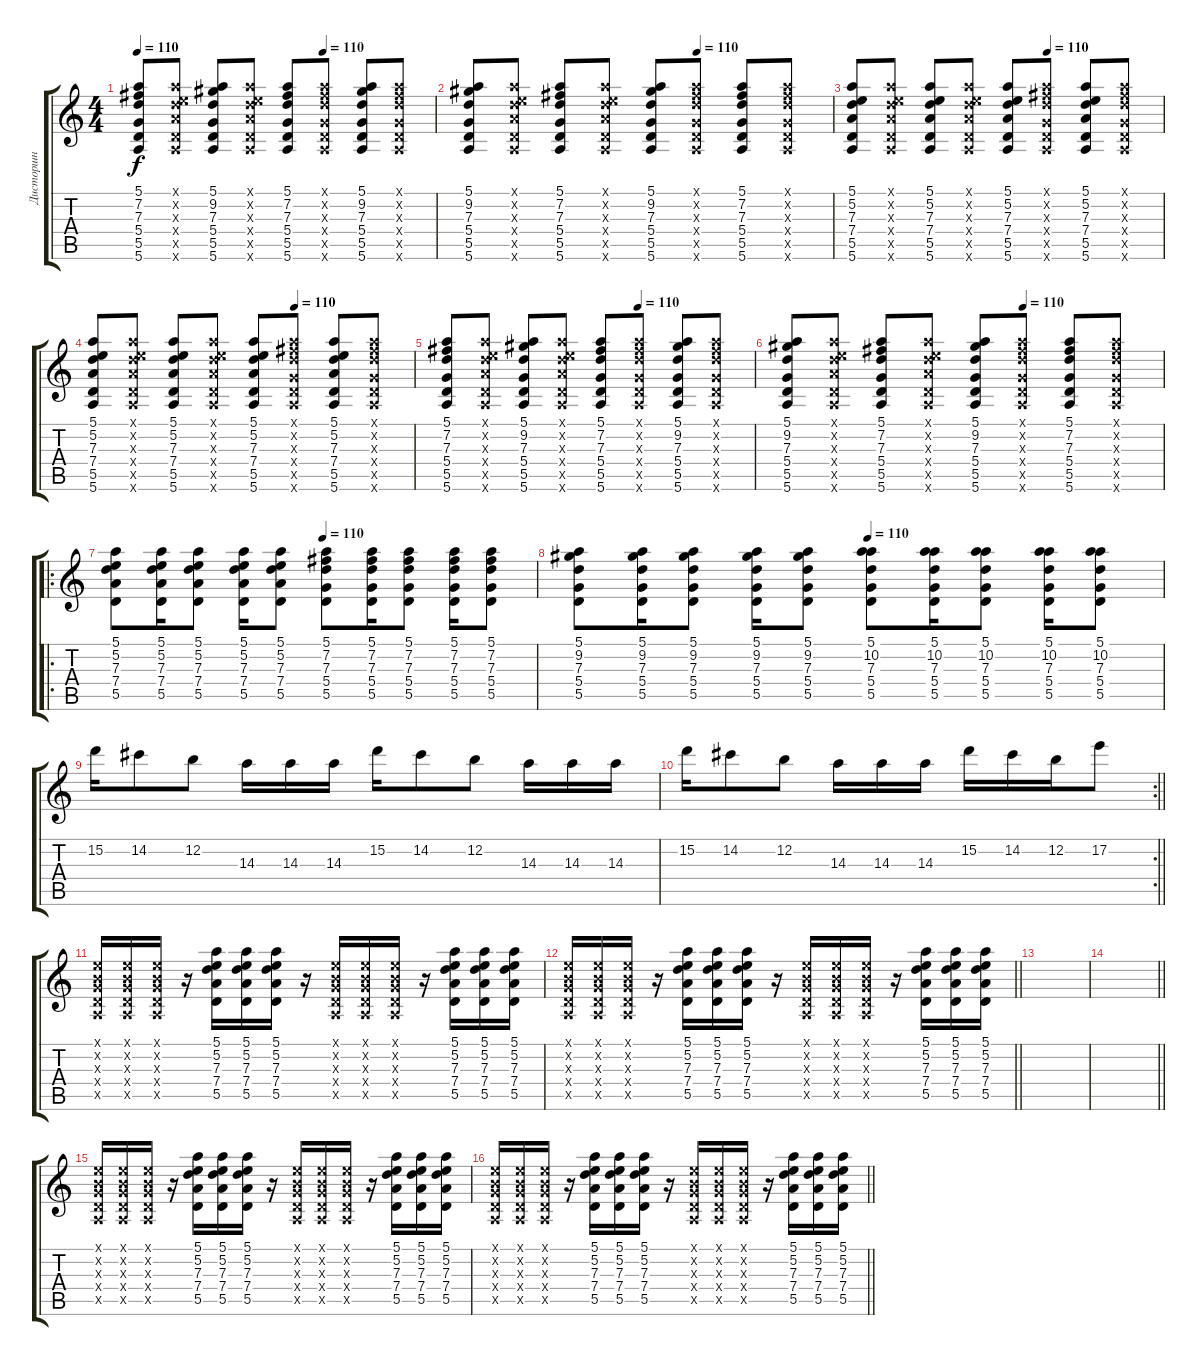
\track ("Дисторшн" "Дисторшн") {instrument distortionguitar}
\staff {score tabs}
\tuning (E4 B3 G3 D3 A2 E2) {hide}
\ts (4 4)
\tempo 110
\tempo (110 0.625)
\clef g2
\ks c
(5.1 7.2 7.3 5.4 5.5 5.6).8{dy f} (5.1{x} 5.2{x} 7.3{x} 7.4{x} 5.5{x} 5.6{x}).8 (5.1 9.2 7.3 5.4 5.5 5.6).8 (5.1{x} 5.2{x} 7.3{x} 7.4{x} 5.5{x} 5.6{x}).8 (5.1 7.2 7.3 5.4 5.5 5.6).8 (5.1{x} 7.2{x} 7.3{x} 5.4{x} 5.5{x} 5.6{x}).8 (5.1 9.2 7.3 5.4 5.5 5.6).8 (5.1{x} 7.2{x} 7.3{x} 5.4{x} 5.5{x} 5.6{x}).8 |
\tempo (110 0.625)
(5.1 9.2 7.3 5.4 5.5 5.6).8 (5.1{x} 5.2{x} 7.3{x} 7.4{x} 5.5{x} 5.6{x}).8 (5.1 7.2 7.3 5.4 5.5 5.6).8 (5.1{x} 5.2{x} 7.3{x} 7.4{x} 5.5{x} 5.6{x}).8 (5.1 9.2 7.3 5.4 5.5 5.6).8 (5.1{x} 7.2{x} 7.3{x} 5.4{x} 5.5{x} 5.6{x}).8 (5.1 7.2 7.3 5.4 5.5 5.6).8 (5.1{x} 7.2{x} 7.3{x} 5.4{x} 5.5{x} 5.6{x}).8 |
\tempo (110 0.625)
(5.1 5.2 7.3 7.4 5.5 5.6).8 (5.1{x} 5.2{x} 7.3{x} 7.4{x} 5.5{x} 5.6{x}).8 (5.1 5.2 7.3 7.4 5.5 5.6).8 (5.1{x} 5.2{x} 7.3{x} 7.4{x} 5.5{x} 5.6{x}).8 (5.1 5.2 7.3 7.4 5.5 5.6).8 (5.1{x} 7.2{x} 7.3{x} 5.4{x} 5.5{x} 5.6{x}).8 (5.1 5.2 7.3 7.4 5.5 5.6).8 (5.1{x} 7.2{x} 7.3{x} 5.4{x} 5.5{x} 5.6{x}).8 |
\tempo (110 0.625)
(5.1 5.2 7.3 7.4 5.5 5.6).8 (5.1{x} 5.2{x} 7.3{x} 7.4{x} 5.5{x} 5.6{x}).8 (5.1 5.2 7.3 7.4 5.5 5.6).8 (5.1{x} 5.2{x} 7.3{x} 7.4{x} 5.5{x} 5.6{x}).8 (5.1 5.2 7.3 7.4 5.5 5.6).8 (5.1{x} 7.2{x} 7.3{x} 5.4{x} 5.5{x} 5.6{x}).8 (5.1 5.2 7.3 7.4 5.5 5.6).8 (5.1{x} 7.2{x} 7.3{x} 5.4{x} 5.5{x} 5.6{x}).8 |
\tempo (110 0.625)
(5.1 7.2 7.3 5.4 5.5 5.6).8 (5.1{x} 5.2{x} 7.3{x} 7.4{x} 5.5{x} 5.6{x}).8 (5.1 9.2 7.3 5.4 5.5 5.6).8 (5.1{x} 5.2{x} 7.3{x} 7.4{x} 5.5{x} 5.6{x}).8 (5.1 7.2 7.3 5.4 5.5 5.6).8 (5.1{x} 7.2{x} 7.3{x} 5.4{x} 5.5{x} 5.6{x}).8 (5.1 9.2 7.3 5.4 5.5 5.6).8 (5.1{x} 7.2{x} 7.3{x} 5.4{x} 5.5{x} 5.6{x}).8 |
\tempo (110 0.625)
(5.1 9.2 7.3 5.4 5.5 5.6).8 (5.1{x} 5.2{x} 7.3{x} 7.4{x} 5.5{x} 5.6{x}).8 (5.1 7.2 7.3 5.4 5.5 5.6).8 (5.1{x} 5.2{x} 7.3{x} 7.4{x} 5.5{x} 5.6{x}).8 (5.1 9.2 7.3 5.4 5.5 5.6).8 (5.1{x} 7.2{x} 7.3{x} 5.4{x} 5.5{x} 5.6{x}).8 (5.1 7.2 7.3 5.4 5.5 5.6).8 (5.1{x} 7.2{x} 7.3{x} 5.4{x} 5.5{x} 5.6{x}).8 |
\ro
\tempo (110 0.5)
(5.1 5.2 7.3 7.4 5.5).8 (5.1 5.2 7.3 7.4 5.5).16 (5.1 5.2 7.3 7.4 5.5).8 (5.1 5.2 7.3 7.4 5.5).16 (5.1 5.2 7.3 7.4 5.5).8 (5.1 7.2 7.3 5.4 5.5).8 (5.1 7.2 7.3 5.4 5.5).16 (5.1 7.2 7.3 5.4 5.5).8 (5.1 7.2 7.3 5.4 5.5).16 (5.1 7.2 7.3 5.4 5.5).8 |
\tempo (110 0.5)
(5.1 9.2 7.3 5.4 5.5).8 (5.1 9.2 7.3 5.4 5.5).16 (5.1 9.2 7.3 5.4 5.5).8 (5.1 9.2 7.3 5.4 5.5).16 (5.1 9.2 7.3 5.4 5.5).8 (5.1 10.2 7.3 5.4 5.5).8 (5.1 10.2 7.3 5.4 5.5).16 (5.1 10.2 7.3 5.4 5.5).8 (5.1 10.2 7.3 5.4 5.5).16 (5.1 10.2 7.3 5.4 5.5).8 |
15.2.16{volume 13} 14.2.8 12.2.8 14.3.16 14.3.16 14.3.16 15.2.16{volume 13} 14.2.8 12.2.8 14.3.16 14.3.16 14.3.16 |
\rc 2
\barLineRight lightlight
15.2.16{volume 13} 14.2.8 12.2.8 14.3.16 14.3.16 14.3.16 15.2.16 14.2.16 12.2.16 17.2.8 |
(0.1{x} 0.2{x} 0.3{x} 0.4{x} 0.5{x}).16{volume 9} (0.1{x} 0.2{x} 0.3{x} 0.4{x} 0.5{x}).16 (0.1{x} 0.2{x} 0.3{x} 0.4{x} 0.5{x}).16 r.16 (5.1 5.2 7.3 7.4 5.5).16 (5.1 5.2 7.3 7.4 5.5).16 (5.1 5.2 7.3 7.4 5.5).16 r.16 (0.1{x} 0.2{x} 0.3{x} 0.4{x} 0.5{x}).16 (0.1{x} 0.2{x} 0.3{x} 0.4{x} 0.5{x}).16 (0.1{x} 0.2{x} 0.3{x} 0.4{x} 0.5{x}).16 r.16 (5.1 5.2 7.3 7.4 5.5).16 (5.1 5.2 7.3 7.4 5.5).16 (5.1 5.2 7.3 7.4 5.5).16 |
\barLineRight lightlight
(0.1{x} 0.2{x} 0.3{x} 0.4{x} 0.5{x}).16 (0.1{x} 0.2{x} 0.3{x} 0.4{x} 0.5{x}).16 (0.1{x} 0.2{x} 0.3{x} 0.4{x} 0.5{x}).16 r.16 (5.1 5.2 7.3 7.4 5.5).16 (5.1 5.2 7.3 7.4 5.5).16 (5.1 5.2 7.3 7.4 5.5).16 r.16 (0.1{x} 0.2{x} 0.3{x} 0.4{x} 0.5{x}).16 (0.1{x} 0.2{x} 0.3{x} 0.4{x} 0.5{x}).16 (0.1{x} 0.2{x} 0.3{x} 0.4{x} 0.5{x}).16 r.16 (5.1 5.2 7.3 7.4 5.5).16 (5.1 5.2 7.3 7.4 5.5).16 (5.1 5.2 7.3 7.4 5.5).16 |
|
\barLineRight lightlight
|
(0.1{x} 0.2{x} 0.3{x} 0.4{x} 0.5{x}).16{volume 9} (0.1{x} 0.2{x} 0.3{x} 0.4{x} 0.5{x}).16 (0.1{x} 0.2{x} 0.3{x} 0.4{x} 0.5{x}).16 r.16 (5.1 5.2 7.3 7.4 5.5).16 (5.1 5.2 7.3 7.4 5.5).16 (5.1 5.2 7.3 7.4 5.5).16 r.16 (0.1{x} 0.2{x} 0.3{x} 0.4{x} 0.5{x}).16 (0.1{x} 0.2{x} 0.3{x} 0.4{x} 0.5{x}).16 (0.1{x} 0.2{x} 0.3{x} 0.4{x} 0.5{x}).16 r.16 (5.1 5.2 7.3 7.4 5.5).16 (5.1 5.2 7.3 7.4 5.5).16 (5.1 5.2 7.3 7.4 5.5).16 |
\barLineRight lightlight
(0.1{x} 0.2{x} 0.3{x} 0.4{x} 0.5{x}).16 (0.1{x} 0.2{x} 0.3{x} 0.4{x} 0.5{x}).16 (0.1{x} 0.2{x} 0.3{x} 0.4{x} 0.5{x}).16 r.16 (5.1 5.2 7.3 7.4 5.5).16 (5.1 5.2 7.3 7.4 5.5).16 (5.1 5.2 7.3 7.4 5.5).16 r.16 (0.1{x} 0.2{x} 0.3{x} 0.4{x} 0.5{x}).16 (0.1{x} 0.2{x} 0.3{x} 0.4{x} 0.5{x}).16 (0.1{x} 0.2{x} 0.3{x} 0.4{x} 0.5{x}).16 r.16 (5.1 5.2 7.3 7.4 5.5).16 (5.1 5.2 7.3 7.4 5.5).16 (5.1 5.2 7.3 7.4 5.5).16
